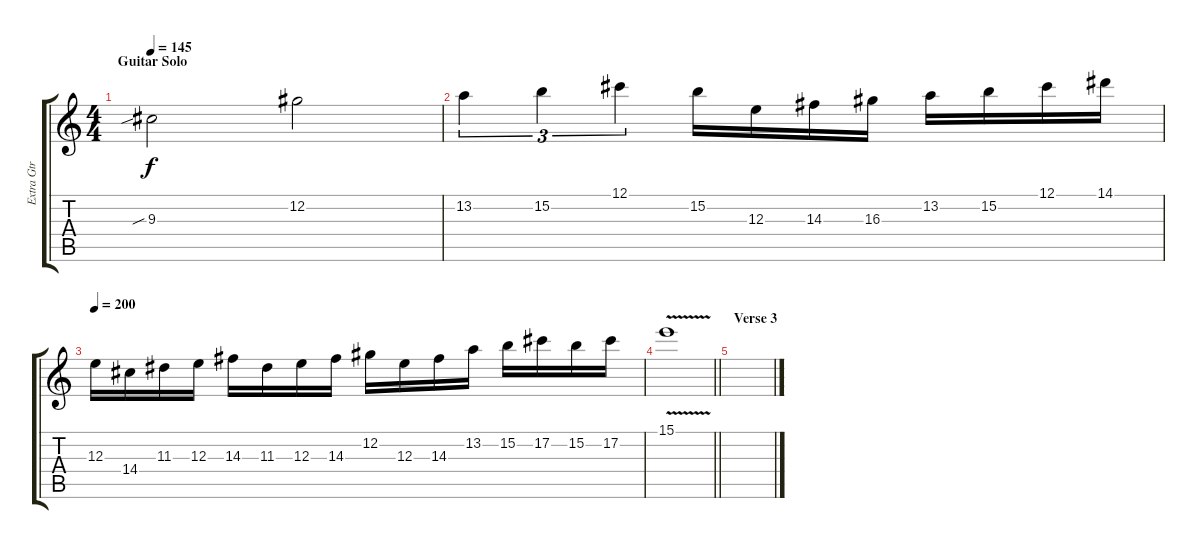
\track ("Extra Gtr" "Extra Gtr") {instrument distortionguitar}
\staff {score tabs}
\tuning (Db4 Ab3 E3 B2 Gb2 Db2) {hide}
\ts (4 4)
\section ("" "Guitar Solo")
\tempo 145
\clef g2
\ks c
9.3{sib}.2{dy f} 12.2.2 |
13.2.4{tu (3 2)} 15.2.4{tu (3 2)} 12.1.4{tu (3 2)} 15.2.16 12.3.16 14.3.16 16.3.16 13.2.16 15.2.16 12.1.16 14.1.16 |
\tempo 200
12.3.16 14.4.16 11.3.16 12.3.16 14.3.16 11.3.16 12.3.16 14.3.16 12.2.16 12.3.16 14.3.16 13.2.16 15.2.16 17.2.16 15.2.16 17.2.16 |
\barLineRight lightlight
15.1{v}.1 |
\section ("" "Verse 3")
